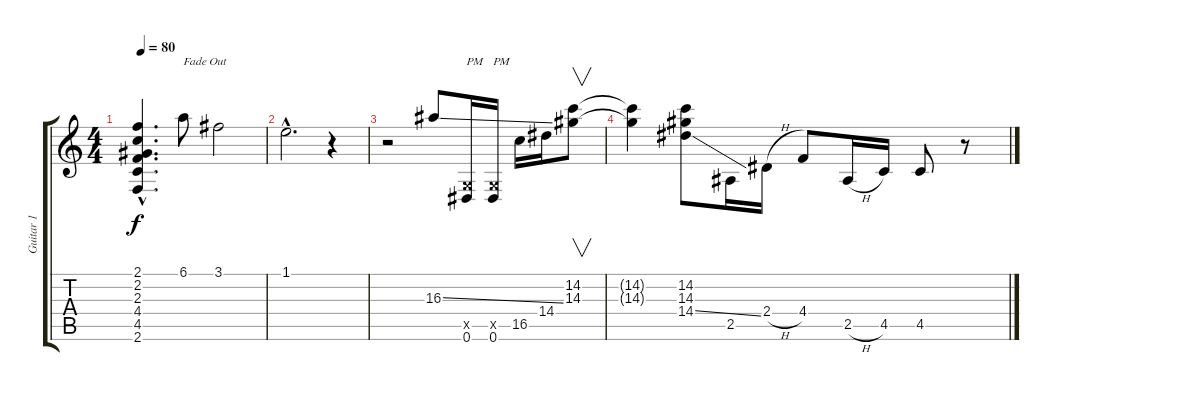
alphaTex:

\track ("Guitar 1" "Guitar 1") {instrument distortionguitar}
\staff {score tabs}
\tuning (Eb4 Bb3 Gb3 Db3 Ab2 Eb2) {hide}
\ts (4 4)
\tempo 80
\clef g2
\ks c
(2.1{hac t} 2.2{hac t} 2.3{hac t} 4.4{hac t} 4.5{hac t} 2.6{hac t}).4{d dy f} 6.1.8{txt "Fade Out"} 3.1.2 |
1.1{hac}.2{d} r.4 |
r.2 16.3{ss}.8 (-1.5{x} 0.6).16{txt "PM"} (-1.5{x} 0.6).16{txt "PM"} 16.5.16 14.4.16 (14.2 14.3).8{v} |
(14.2{t} 14.3{t}).4 (14.2 14.3 14.4{ss}).8 2.5.16 2.4{h}.16 4.4.8 2.5{h}.16 4.5.16 4.5.8 r.8
